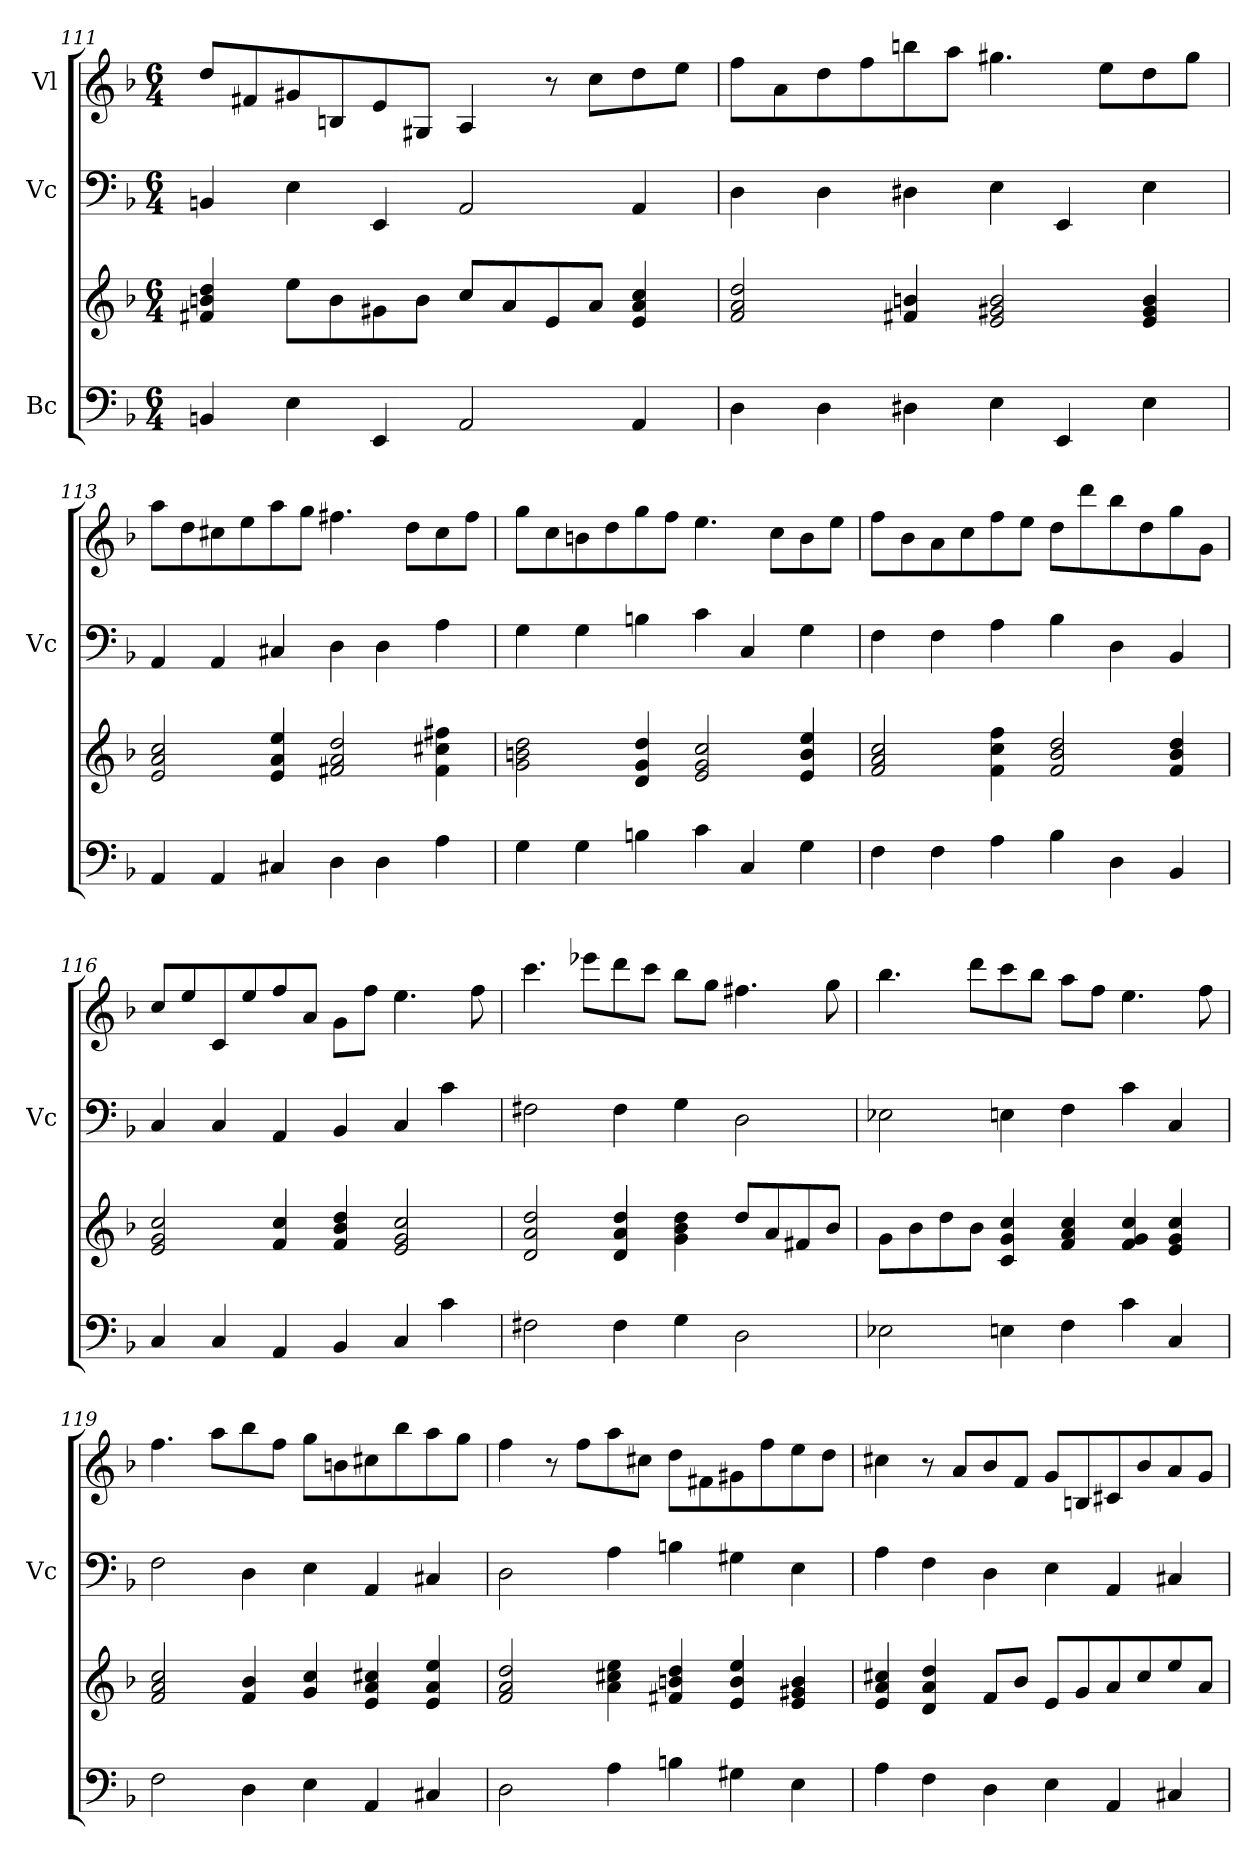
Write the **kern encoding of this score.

**kern	**kern	**kern	**kern
*part3	*part3	*part2	*part1
*staff4	*staff3	*staff2	*staff1
*I"Bc	*	*I"Vc	*I"Vl
*	*	*I'Vc	*
*clefF4	*clefG2	*clefF4	*clefG2
*k[b-]	*k[b-]	*k[b-]	*k[b-]
*M6/4	*M6/4	*M6/4	*M6/4
=111	=111	=111	=111
4BBn/	4f#X/ 4bn/ 4dd/	4BBn/	8dd/L
.	.	.	8f#X/
4E\	8ee\L	4E\	8g#X/
.	8b\	.	8Bn/
4EE/	8g#X\	4EE/	8e/
.	8b\J	.	8G#X/J
2AA/	8cc/L	2AA/	4A/
.	8a/	.	.
.	8e/	.	8r
.	8a/J	.	8cc\L
4AA/	4e/ 4a/ 4cc/	4AA/	8dd\
.	.	.	8ee\J
!!LO:LB:g=z
=112	=112	=112	=112
4D\	2f/ 2a/ 2dd/	4D\	8ff\L
.	.	.	8a\
4D\	.	4D\	8dd\
.	.	.	8ff\
4D#X\	4f#X/ 4bn/	4D#X\	8bbn\
.	.	.	8aa\J
4E\	2e/ 2g#X/ 2b/	4E\	4.gg#X\
4EE/	.	4EE/	.
.	.	.	8ee\L
4E\	4e/ 4g#/ 4b/	4E\	8dd\
.	.	.	8gg#\J
=113	=113	=113	=113
4AA/	2e/ 2a/ 2cc/	4AA/	8aa\L
.	.	.	8dd\
4AA/	.	4AA/	8cc#X\
.	.	.	8ee\
4C#X/	4e/ 4a/ 4ee/	4C#X/	8aa\
.	.	.	8gg\J
4D\	2f#X/ 2a/ 2dd/	4D\	4.ff#X\
4D\	.	4D\	.
.	.	.	8dd\L
4A\	4f#\ 4cc#X\ 4ff#X\	4A\	8cc#\
.	.	.	8ff#\J
=114	=114	=114	=114
4G\	2g\ 2bn\ 2dd\	4G\	8gg\L
.	.	.	8cc\
4G\	.	4G\	8bn\
.	.	.	8dd\
4Bn\	4d/ 4g/ 4dd/	4Bn\	8gg\
.	.	.	8ff\J
4c\	2e/ 2g/ 2cc/	4c\	4.ee\
4C/	.	4C/	.
.	.	.	8cc\L
4G\	4e/ 4b/ 4ee/	4G\	8b\
.	.	.	8ee\J
=115	=115	=115	=115
4F\	2f/ 2a/ 2cc/	4F\	8ff\L
.	.	.	8b-\
4F\	.	4F\	8a\
.	.	.	8cc\
4A\	4f\ 4cc\ 4ff\	4A\	8ff\
.	.	.	8ee\J
4B-\	2f/ 2b-/ 2dd/	4B-\	8dd\L
.	.	.	8ddd\
4D\	.	4D\	8bb-\
.	.	.	8dd\
4BB-/	4f/ 4b-/ 4dd/	4BB-/	8gg\
.	.	.	8g\J
!!LO:PB:g=z
=116	=116	=116	=116
4C/	2e/ 2g/ 2cc/	4C/	8cc/L
.	.	.	8ee/
4C/	.	4C/	8c/
.	.	.	8ee/
4AA/	4f/ 4cc/	4AA/	8ff/
.	.	.	8a/J
4BB-/	4f/ 4b-/ 4dd/	4BB-/	8g\L
.	.	.	8ff\J
4C/	2e/ 2g/ 2cc/	4C/	4.ee\
4c\	.	4c\	.
.	.	.	8ff\
=117	=117	=117	=117
2F#X\	2d/ 2a/ 2dd/	2F#X\	4.ccc\
.	.	.	8eee-X\L
4F#\	4d/ 4a/ 4dd/	4F#\	8ddd\
.	.	.	8ccc\J
4G\	4g\ 4b-\ 4dd\	4G\	8bb-\L
.	.	.	8gg\J
2D\	8dd/L	2D\	4.ff#X\
.	8a/	.	.
.	8f#X/	.	.
.	8b-/J	.	8gg\
=118	=118	=118	=118
2E-X\	8g\L	2E-X\	4.bb-\
.	8b-\	.	.
.	8dd\	.	.
.	8b-\J	.	8ddd\L
4En\	4c/ 4g/ 4cc/	4En\	8ccc\
.	.	.	8bb-\J
4F\	4f/ 4a/ 4cc/	4F\	8aa\L
.	.	.	8ff\J
4c\	4f/ 4g/ 4cc/	4c\	4.ee\
4C/	4e/ 4g/ 4cc/	4C/	.
.	.	.	8ff\
=119	=119	=119	=119
2F\	2f/ 2a/ 2cc/	2F\	4.ff\
.	.	.	8aa\L
4D\	4f/ 4b-/	4D\	8bb-\
.	.	.	8ff\J
4E\	4g/ 4cc/	4E\	8gg\L
.	.	.	8bn\
4AA/	4e/ 4a/ 4cc#X/	4AA/	8cc#X\
.	.	.	8bb-\
4C#X/	4e/ 4a/ 4ee/	4C#X/	8aa\
.	.	.	8gg\J
!!LO:LB:g=z
=120	=120	=120	=120
2D\	2f/ 2a/ 2dd/	2D\	4ff\
.	.	.	8r
.	.	.	8ff\L
4A\	4a\ 4cc#X\ 4ee\	4A\	8aa\
.	.	.	8cc#X\J
4Bn\	4f#X/ 4bn/ 4dd/	4Bn\	8dd\L
.	.	.	8f#X\
4G#X\	4e/ 4b/ 4ee/	4G#X\	8g#X\
.	.	.	8ff\
4E\	4e/ 4g#X/ 4b/	4E\	8ee\
.	.	.	8dd\J
=121	=121	=121	=121
4A\	4e/ 4a/ 4cc#X/	4A\	4cc#X\
4F\	4d/ 4a/ 4dd/	4F\	8r
.	.	.	8a/L
4D\	8f/L	4D\	8b-/
.	8b-/J	.	8f/J
4E\	8e/L	4E\	8g/L
.	8g/	.	8Bn/
4AA/	8a/	4AA/	8c#X/
.	8cc#/	.	8b-/
4C#X/	8ee/	4C#X/	8a/
.	8a/J	.	8g/J
=	=	=	=
*-	*-	*-	*-
